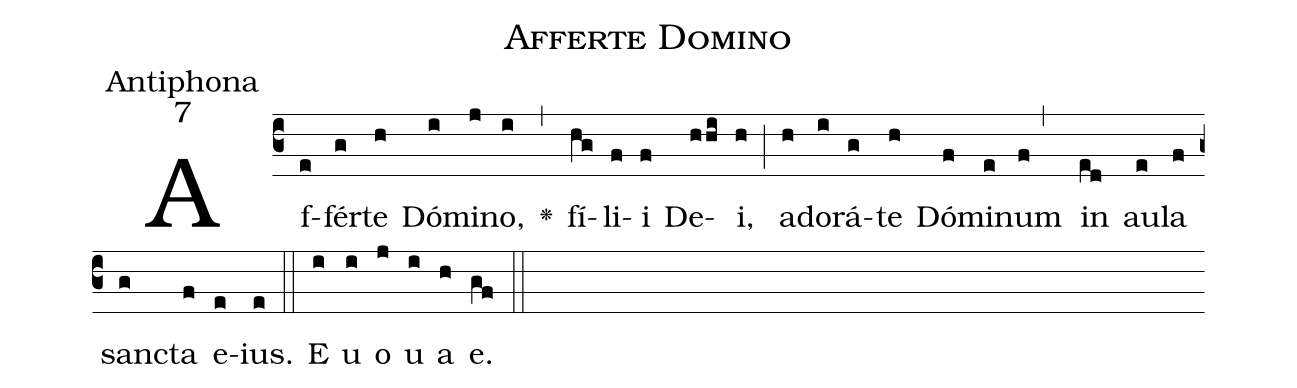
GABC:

name:Afferte Domino;
office-part:Antiphona;
mode:7;
%%
(c3)Af(e)fér(g)te(h) Dó(i)mi(j)no,(i) <v>\greheightstar</v>(,) fí(hg)li(f)i(f) De(hhi)i,(h) (;) ad(h)o(i)rá(g)te(h) Dó(f)mi(e)num(f,) in(ed) au(e)la(f) san(g)cta(f) e(e)ius.(e) (::) E(i) u(i) o(j) u(i) a(h) e.(gf) (::)
